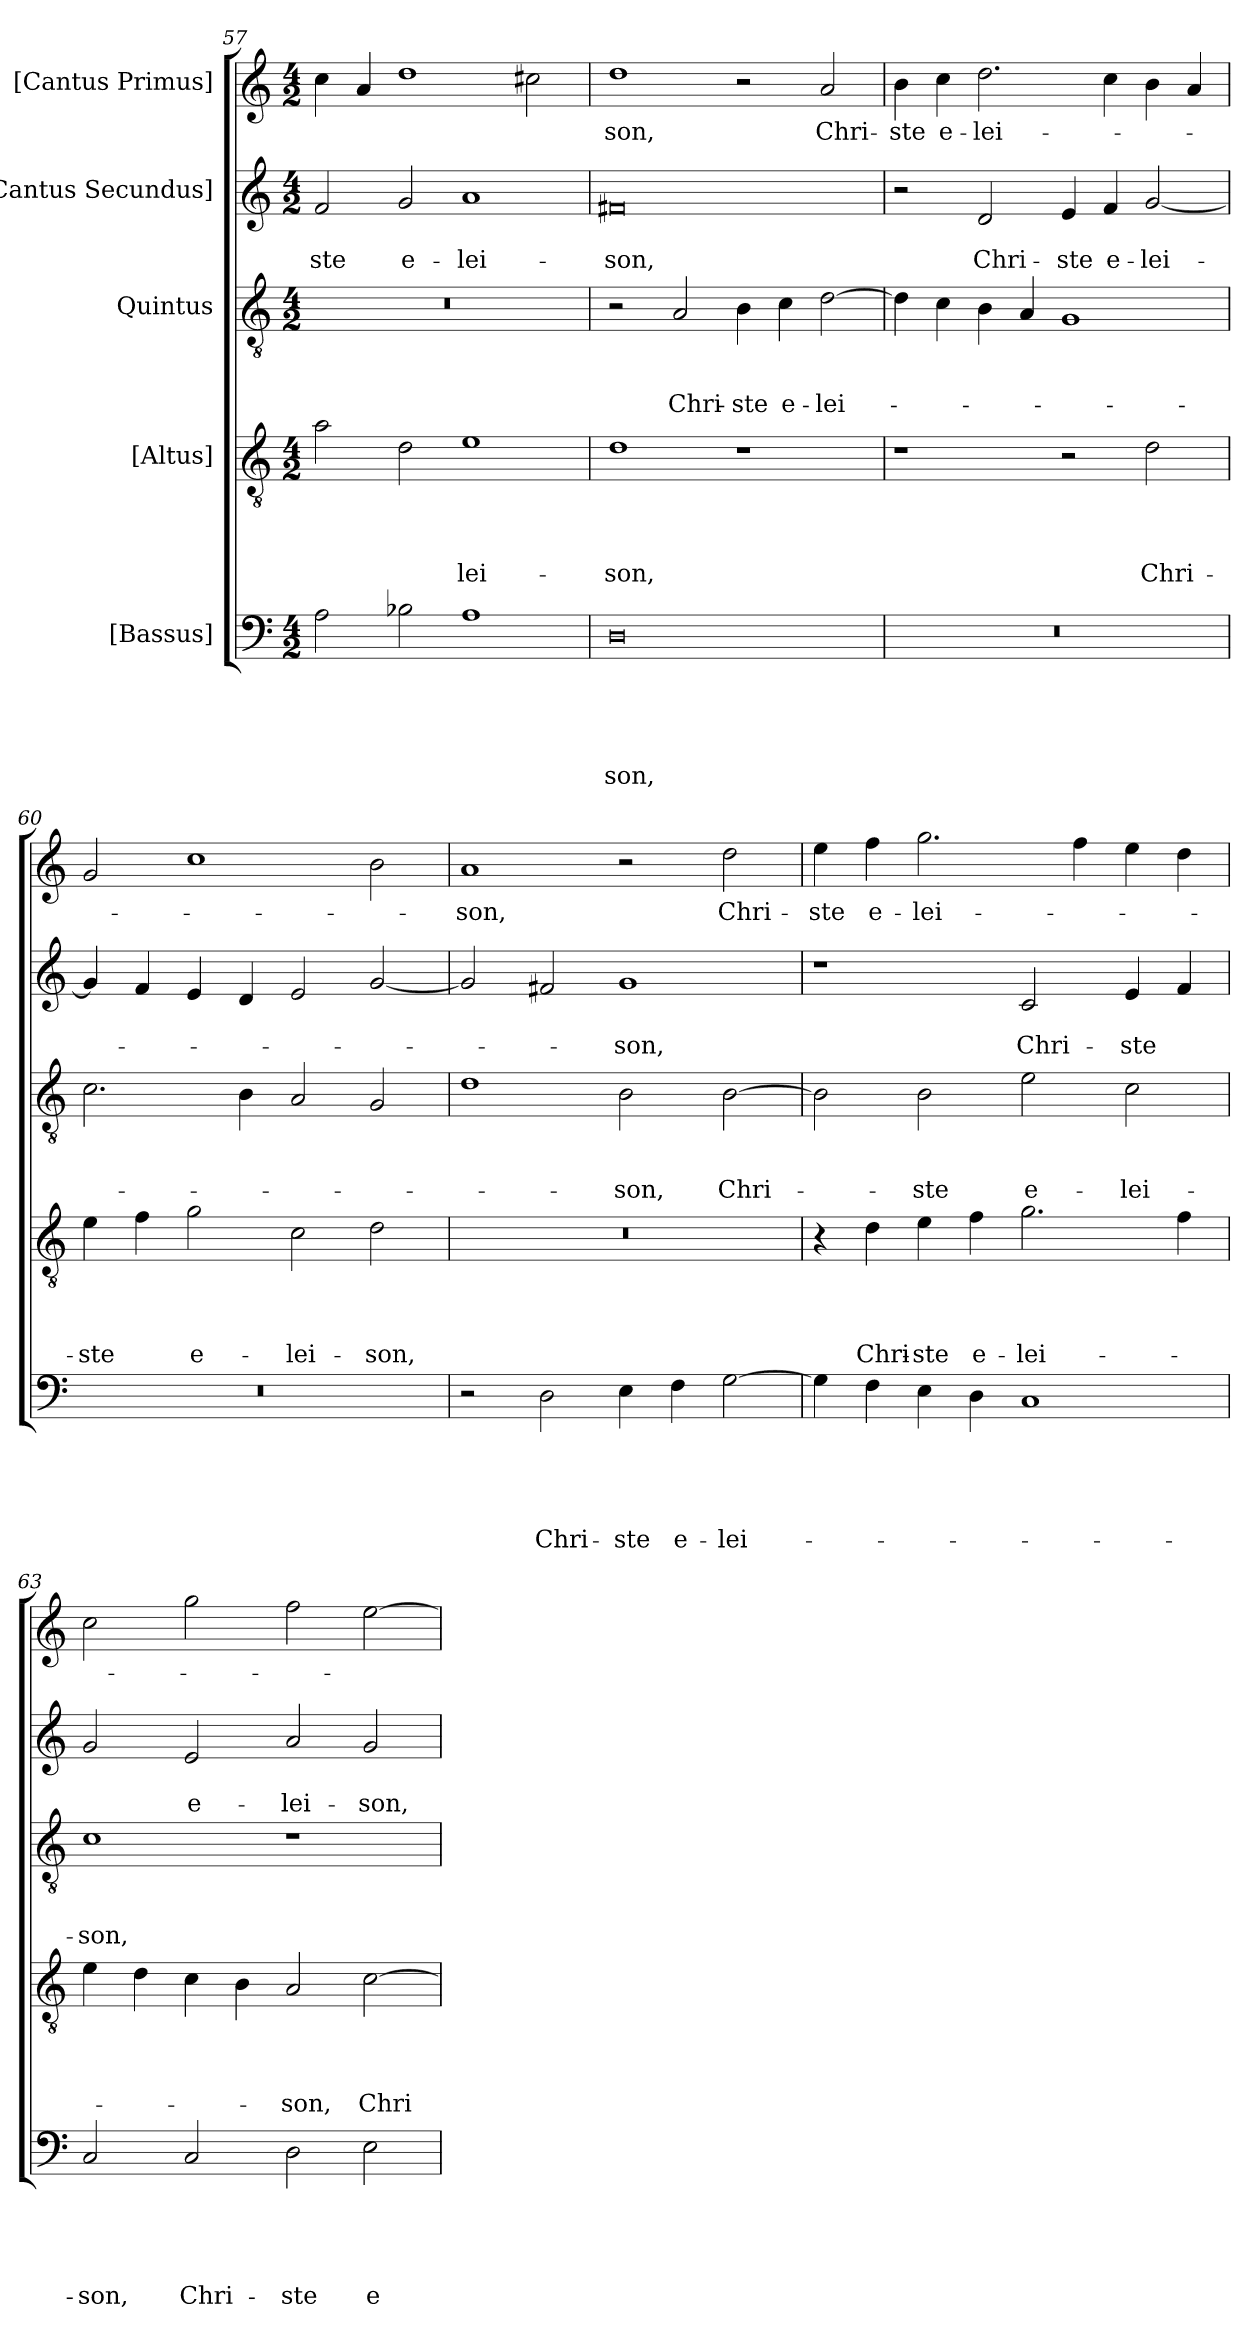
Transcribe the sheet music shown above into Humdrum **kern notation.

**kern	**text	**text	**text	**text	**text	**kern	**text	**text	**text	**text	**kern	**text	**text	**text	**kern	**text	**text	**kern	**text
*part5	*part5	*part5	*part5	*part5	*part5	*part4	*part4	*part4	*part4	*part4	*part3	*part3	*part3	*part3	*part2	*part2	*part2	*part1	*part1
*staff5	*staff5	*staff5	*staff5	*staff5	*staff5	*staff4	*staff4	*staff4	*staff4	*staff4	*staff3	*staff3	*staff3	*staff3	*staff2	*staff2	*staff2	*staff1	*staff1
*I"[Bassus]	*	*	*	*	*	*I"[Altus]	*	*	*	*	*I"Quintus	*	*	*	*I"[Cantus Secundus]	*	*	*I"[Cantus Primus]	*
*clefF4	*	*	*	*	*	*clefGv2	*	*	*	*	*clefGv2	*	*	*	*clefG2	*	*	*clefG2	*
*k[]	*	*	*	*	*	*k[]	*	*	*	*	*k[]	*	*	*	*k[]	*	*	*k[]	*
*M4/2	*	*	*	*	*	*M4/2	*	*	*	*	*M4/2	*	*	*	*M4/2	*	*	*M4/2	*
=57	=57	=57	=57	=57	=57	=57	=57	=57	=57	=57	=57	=57	=57	=57	=57	=57	=57	=57	=57
2A\	.	.	.	.	.	2a\	.	.	.	.	0r	.	.	.	2f/	.	-ste	4cc\	.
.	.	.	.	.	.	.	.	.	.	.	.	.	.	.	.	.	.	4a/	.
2B-X\	.	.	.	.	.	2d\	.	.	.	.	.	.	.	.	2g/	.	e-	1dd\	.
1A\	.	.	.	.	.	1e\	.	.	.	-lei-	.	.	.	.	1a/	.	-lei-	.	.
.	.	.	.	.	.	.	.	.	.	.	.	.	.	.	.	.	.	2cc#X\	.
=58	=58	=58	=58	=58	=58	=58	=58	=58	=58	=58	=58	=58	=58	=58	=58	=58	=58	=58	=58
0D\	.	.	.	.	-son,	1d\	.	.	.	-son,	2r	.	.	.	0f#X/	.	-son,	1dd\	-son,
.	.	.	.	.	.	.	.	.	.	.	2A/	.	.	Chri-	.	.	.	.	.
.	.	.	.	.	.	1r	.	.	.	.	4B\	.	.	-ste	.	.	.	2r	.
.	.	.	.	.	.	.	.	.	.	.	4c\	.	.	e-	.	.	.	.	.
.	.	.	.	.	.	.	.	.	.	.	[2d\	.	.	-lei-	.	.	.	2a/	Chri-
=59	=59	=59	=59	=59	=59	=59	=59	=59	=59	=59	=59	=59	=59	=59	=59	=59	=59	=59	=59
0r	.	.	.	.	.	1r	.	.	.	.	4d\]	.	.	.	2r	.	.	4b\	-ste
.	.	.	.	.	.	.	.	.	.	.	4c\	.	.	.	.	.	.	4cc\	e-
.	.	.	.	.	.	.	.	.	.	.	4B\	.	.	.	2d/	.	Chri-	2.dd\	-lei-
.	.	.	.	.	.	.	.	.	.	.	4A/	.	.	.	.	.	.	.	.
.	.	.	.	.	.	2r	.	.	.	.	1G/	.	.	.	4e/	.	-ste	.	.
.	.	.	.	.	.	.	.	.	.	.	.	.	.	.	4f/	.	e-	4cc\	.
.	.	.	.	.	.	2d\	.	.	.	Chri-	.	.	.	.	[2g/	.	lei-	4b\	.
.	.	.	.	.	.	.	.	.	.	.	.	.	.	.	.	.	.	4a/	.
=60	=60	=60	=60	=60	=60	=60	=60	=60	=60	=60	=60	=60	=60	=60	=60	=60	=60	=60	=60
0r	.	.	.	.	.	4e\	.	.	.	-ste	2.c\	.	.	.	4g/]	.	.	2g/	.
.	.	.	.	.	.	4f\	.	.	.	.	.	.	.	.	4f/	.	.	.	.
.	.	.	.	.	.	2g\	.	.	.	e-	.	.	.	.	4e/	.	.	1cc\	.
.	.	.	.	.	.	.	.	.	.	.	4B\	.	.	.	4d/	.	.	.	.
.	.	.	.	.	.	2c\	.	.	.	-lei-	2A/	.	.	.	2e/	.	.	.	.
.	.	.	.	.	.	2d\	.	.	.	-son,	2G/	.	.	.	[2g/	.	.	2b\	.
=61	=61	=61	=61	=61	=61	=61	=61	=61	=61	=61	=61	=61	=61	=61	=61	=61	=61	=61	=61
2r	.	.	.	.	.	0r	.	.	.	.	1d\	.	.	.	2g/]	.	.	1a/	-son,
2D\	.	.	.	.	Chri-	.	.	.	.	.	.	.	.	.	2f#X/	.	.	.	.
4E\	.	.	.	.	-ste	.	.	.	.	.	2B\	.	.	-son,	1g/	.	-son,	2r	.
4F\	.	.	.	.	e-	.	.	.	.	.	.	.	.	.	.	.	.	.	.
[2G\	.	.	.	.	-lei-	.	.	.	.	.	[2B\	.	.	Chri-	.	.	.	2dd\	Chri-
=62	=62	=62	=62	=62	=62	=62	=62	=62	=62	=62	=62	=62	=62	=62	=62	=62	=62	=62	=62
4G\]	.	.	.	.	.	4r	.	.	.	.	2B\]	.	.	.	1r	.	.	4ee\	-ste
4F\	.	.	.	.	.	4d\	.	.	.	Chri-	.	.	.	.	.	.	.	4ff\	e-
4E\	.	.	.	.	.	4e\	.	.	.	-ste	2B\	.	.	-ste	.	.	.	2.gg\	-lei-
4D\	.	.	.	.	.	4f\	.	.	.	e-	.	.	.	.	.	.	.	.	.
1C/	.	.	.	.	.	2.g\	.	.	.	-lei-	2e\	.	.	e-	2c/	.	Chri-	.	.
.	.	.	.	.	.	.	.	.	.	.	.	.	.	.	.	.	.	4ff\	.
.	.	.	.	.	.	.	.	.	.	.	2c\	.	.	lei-	4e/	.	-ste	4ee\	.
.	.	.	.	.	.	4f\	.	.	.	.	.	.	.	.	4f/	.	.	4dd\	.
=63	=63	=63	=63	=63	=63	=63	=63	=63	=63	=63	=63	=63	=63	=63	=63	=63	=63	=63	=63
2C/	.	.	.	.	-son,	4e\	.	.	.	.	1c\	.	.	-son,	2g/	.	.	2cc\	.
.	.	.	.	.	.	4d\	.	.	.	.	.	.	.	.	.	.	.	.	.
2C/	.	.	.	.	Chri-	4c\	.	.	.	.	.	.	.	.	2e/	.	e-	2gg\	.
.	.	.	.	.	.	4B\	.	.	.	.	.	.	.	.	.	.	.	.	.
2D\	.	.	.	.	-ste	2A/	.	.	.	-son,	1r	.	.	.	2a/	.	-lei-	2ff\	.
2E\	.	.	.	.	e-	[2c\	.	.	.	Chri-	.	.	.	.	2g/	.	-son,	[2ee\	.
=	=	=	=	=	=	=	=	=	=	=	=	=	=	=	=	=	=	=	=
*-	*-	*-	*-	*-	*-	*-	*-	*-	*-	*-	*-	*-	*-	*-	*-	*-	*-	*-	*-
